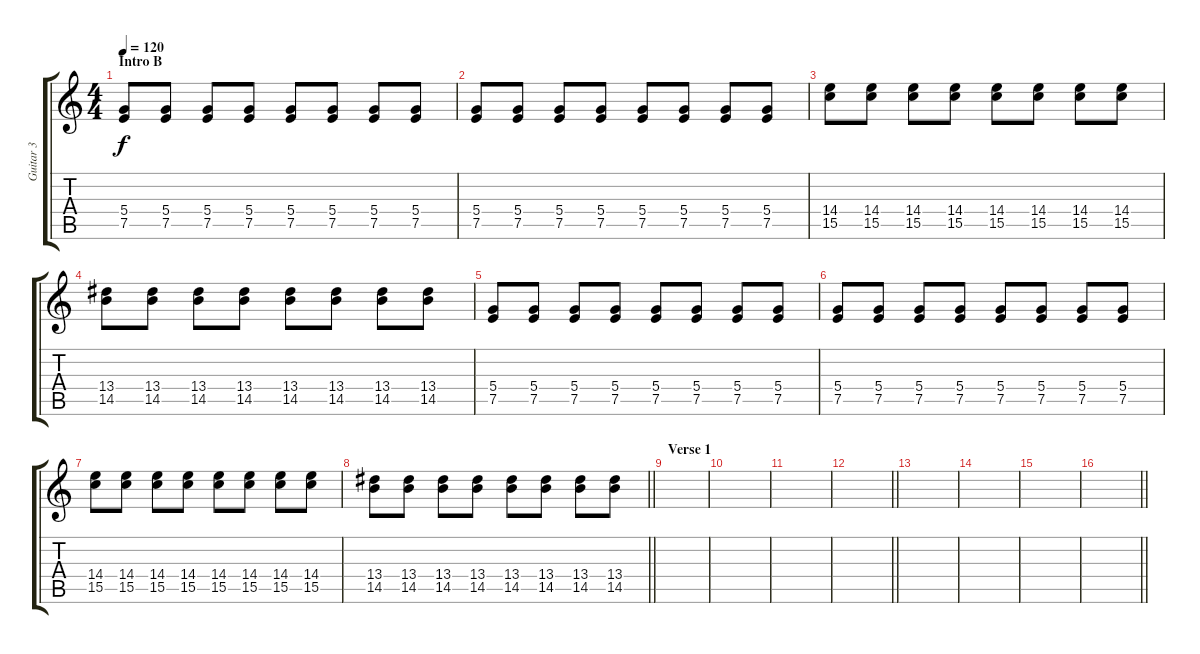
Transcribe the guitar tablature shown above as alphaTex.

\track ("Guitar 3" "Guitar 3") {instrument distortionguitar}
\staff {score tabs}
\tuning (E4 B3 G3 D3 A2 E2) {hide}
\ts (4 4)
\section ("" "Intro B")
\tempo 120
\clef g2
\ks c
(5.4 7.5).8{dy f} (5.4 7.5).8 (5.4 7.5).8 (5.4 7.5).8 (5.4 7.5).8 (5.4 7.5).8 (5.4 7.5).8 (5.4 7.5).8 |
(5.4 7.5).8 (5.4 7.5).8 (5.4 7.5).8 (5.4 7.5).8 (5.4 7.5).8 (5.4 7.5).8 (5.4 7.5).8 (5.4 7.5).8 |
(14.4 15.5).8 (14.4 15.5).8 (14.4 15.5).8 (14.4 15.5).8 (14.4 15.5).8 (14.4 15.5).8 (14.4 15.5).8 (14.4 15.5).8 |
(13.4 14.5).8 (13.4 14.5).8 (13.4 14.5).8 (13.4 14.5).8 (13.4 14.5).8 (13.4 14.5).8 (13.4 14.5).8 (13.4 14.5).8 |
(5.4 7.5).8 (5.4 7.5).8 (5.4 7.5).8 (5.4 7.5).8 (5.4 7.5).8 (5.4 7.5).8 (5.4 7.5).8 (5.4 7.5).8 |
(5.4 7.5).8 (5.4 7.5).8 (5.4 7.5).8 (5.4 7.5).8 (5.4 7.5).8 (5.4 7.5).8 (5.4 7.5).8 (5.4 7.5).8 |
(14.4 15.5).8 (14.4 15.5).8 (14.4 15.5).8 (14.4 15.5).8 (14.4 15.5).8 (14.4 15.5).8 (14.4 15.5).8 (14.4 15.5).8 |
\barLineRight lightlight
(13.4 14.5).8 (13.4 14.5).8 (13.4 14.5).8 (13.4 14.5).8 (13.4 14.5).8 (13.4 14.5).8 (13.4 14.5).8 (13.4 14.5).8 |
\section ("" "Verse 1")
|
|
|
\barLineRight lightlight
|
|
|
|
\barLineRight lightlight
